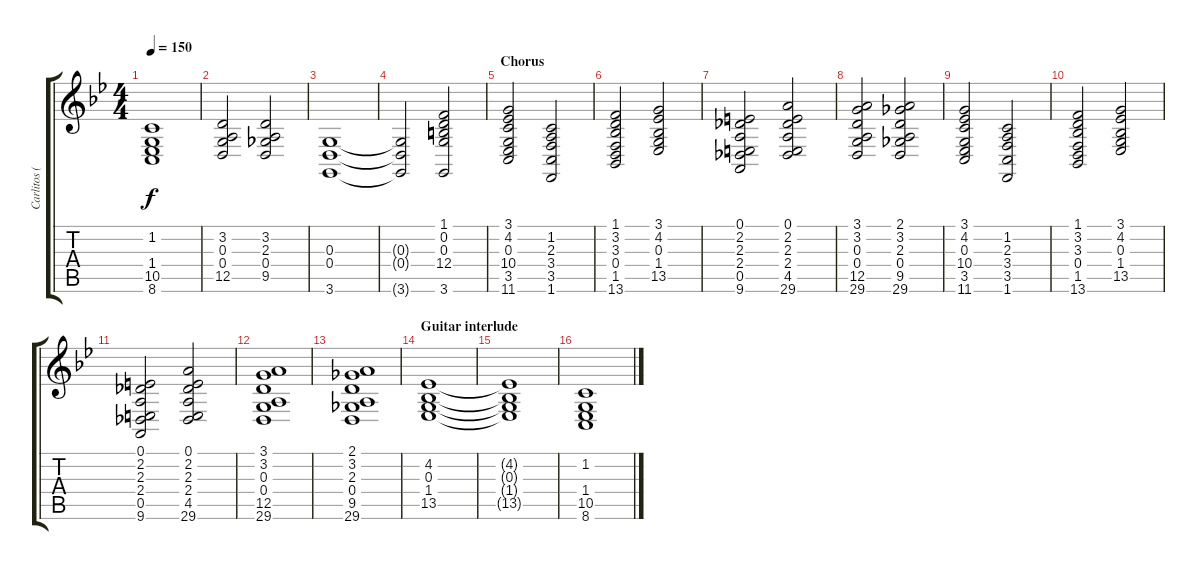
\track ("Carlitos (Kb Pad)" "Carlitos (") {instrument choiraahs}
\staff {score tabs}
\tuning (E4 B3 G3 D3 A2 E2) {hide}
\ts (4 4)
\tempo 150
\clef g2
\ks gminor
(1.2 1.4 10.5 8.6).1{dy f} |
(3.2 0.3 0.4 12.5).2 (3.2 2.3 0.4 9.5).2 |
(0.3 0.4 3.6).1 |
(0.3{t} 0.4{t} 3.6{t}).2 (1.1 0.2 0.3 12.4 3.6).2 |
\section ("" "Chorus")
(3.1 4.2 0.3 10.4 3.5 11.6).2 (1.2 2.3 3.4 3.5 1.6).2 |
(1.1 3.2 3.3 0.4 1.5 13.6).2 (3.1 4.2 0.3 1.4 13.5).2 |
(0.1 2.2 2.3 2.4 0.5 9.6).2 (0.1 2.2 2.3 2.4 4.5 29.6).2 |
(3.1 3.2 0.3 0.4 12.5 29.6).2 (2.1 3.2 2.3 0.4 9.5 29.6).2 |
(3.1 4.2 0.3 10.4 3.5 11.6).2 (1.2 2.3 3.4 3.5 1.6).2 |
(1.1 3.2 3.3 0.4 1.5 13.6).2 (3.1 4.2 0.3 1.4 13.5).2 |
(0.1 2.2 2.3 2.4 0.5 9.6).2 (0.1 2.2 2.3 2.4 4.5 29.6).2 |
(3.1 3.2 0.3 0.4 12.5 29.6).1 |
(2.1 3.2 2.3 0.4 9.5 29.6).1 |
\section ("" "Guitar interlude")
(4.2 0.3 1.4 13.5).1 |
(4.2{t} 0.3{t} 1.4{t} 13.5{t}).1 |
(1.2 1.4 10.5 8.6).1
